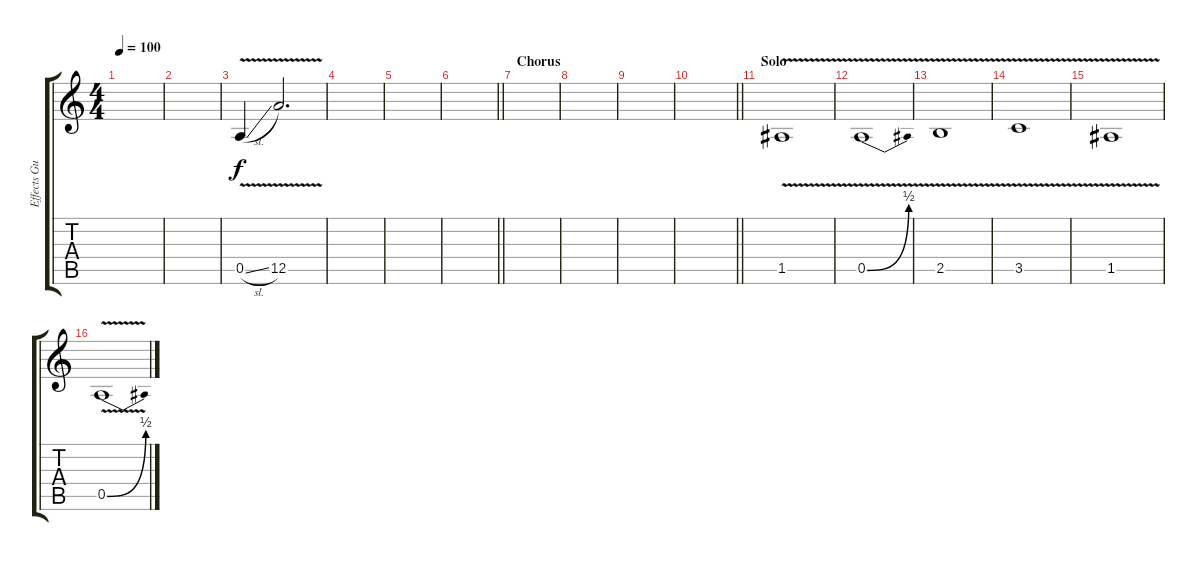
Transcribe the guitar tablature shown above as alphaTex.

\track ("Effects Guitar" "Effects Gu") {instrument distortionguitar}
\staff {score tabs}
\tuning (E4 B3 G3 D3 A2 E2) {hide}
\ts (4 4)
\tempo 100
\clef g2
\ks c
|
|
0.5{v sl}.4 12.5{v}.2{d} |
|
|
\barLineRight lightlight
|
\section ("" "Chorus")
|
|
|
\barLineRight lightlight
|
\section ("" "Solo")
1.5{v}.1 |
0.5{be (bend 0 0 60 2) v}.1 |
2.5{v}.1 |
3.5{v}.1 |
1.5{v}.1 |
0.5{be (bend 0 0 60 2) v}.1
